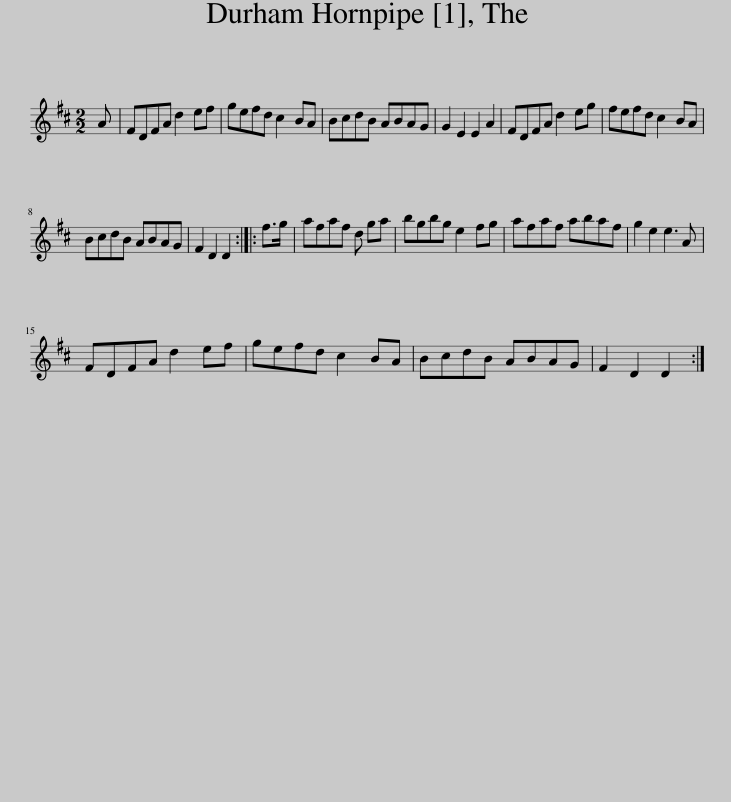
X:1
L:1/8
M:2/2
I:linebreak $
K:D
V:1 treble
V:1
 A | FDFA d2 ef | gefd c2 BA | BcdB ABAG | G2 E2 E2 A2 | %5
 FDFA d2 eg | fefd c2 BA |$ BcdB ABAG | F2 D2 D2 :: f>g | %10
 afaf d ga | bgbg e2 fg | afaf abaf | g2 e2 e3 A |$ FDFA d2 ef | %15
 gefd c2 BA | BcdB ABAG | F2 D2 D2 :| %18
